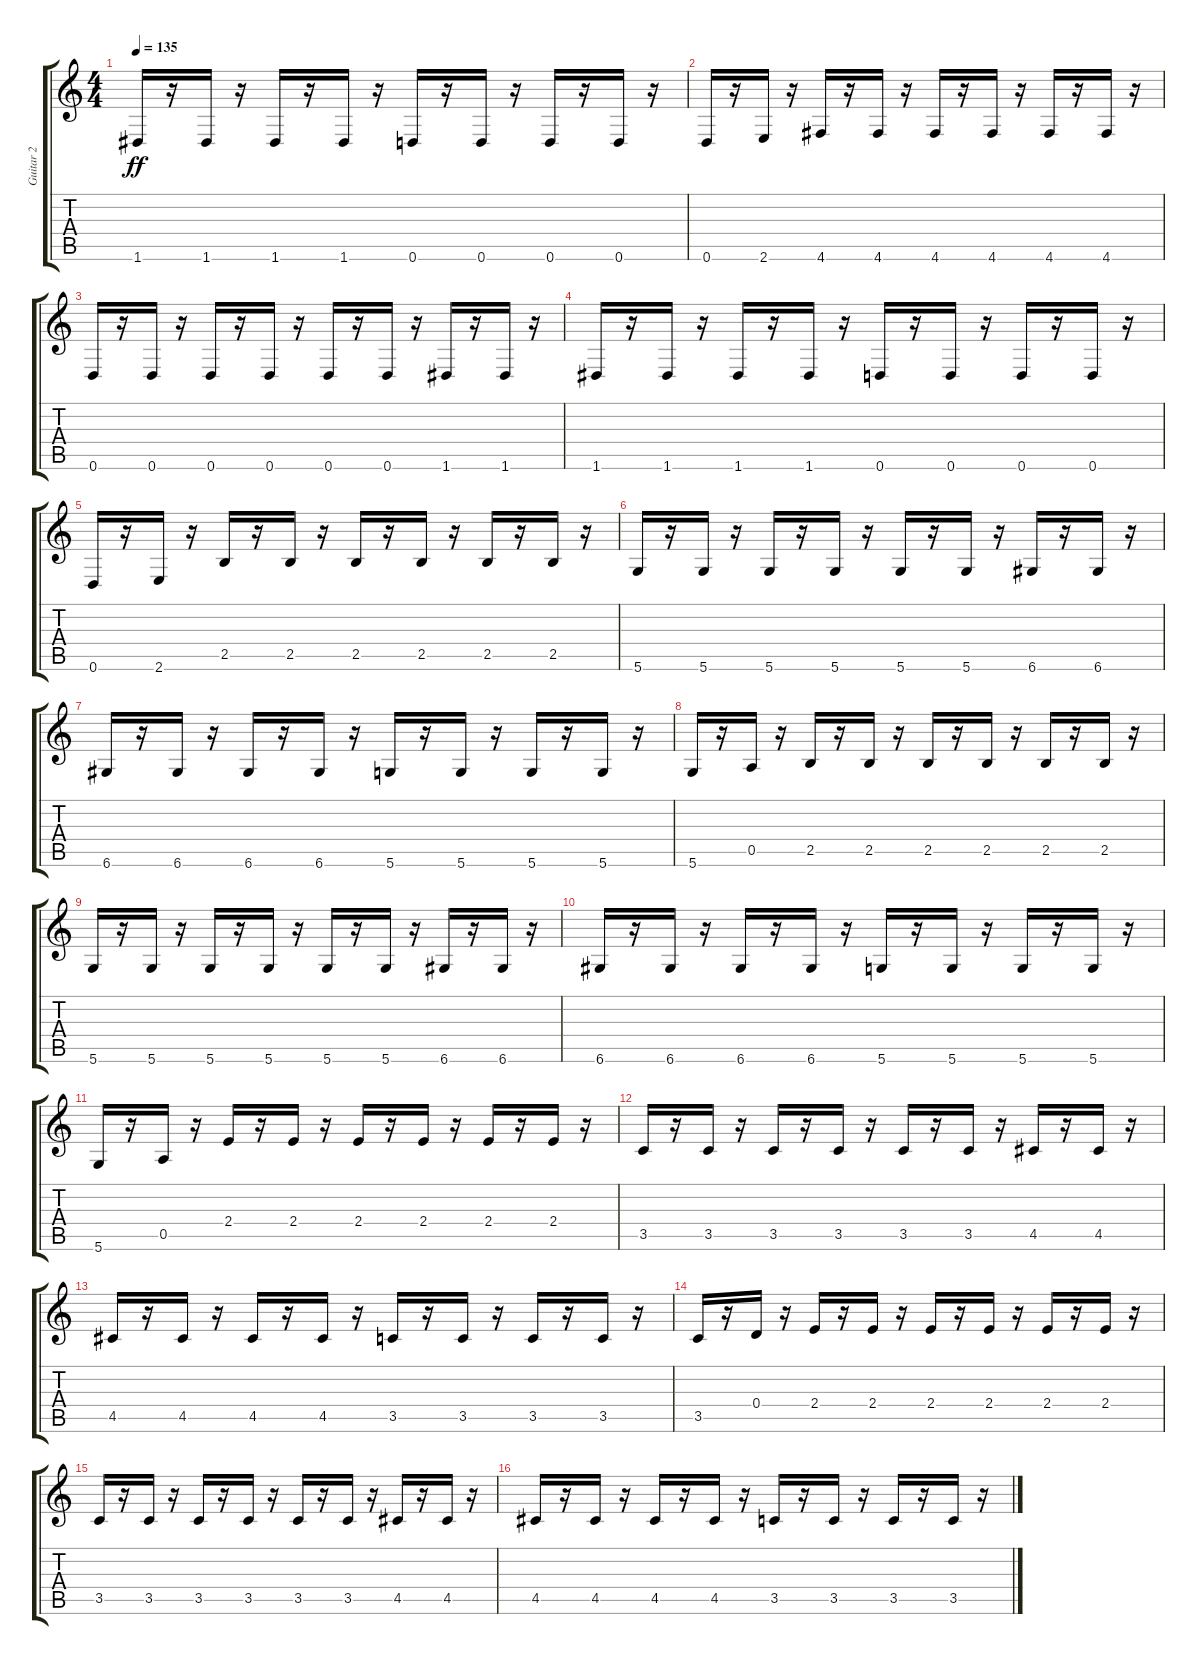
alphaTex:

\track ("Guitar 2" "Guitar 2") {instrument distortionguitar}
\staff {score tabs}
\tuning (E4 B3 G3 D3 A2 D2) {hide}
\ts (4 4)
\tempo 135
\clef g2
\ks c
1.6.16{dy ff} r.16 1.6.16 r.16 1.6.16 r.16 1.6.16 r.16 0.6.16 r.16 0.6.16 r.16 0.6.16 r.16 0.6.16 r.16 |
0.6.16 r.16 2.6.16 r.16 4.6.16 r.16 4.6.16 r.16 4.6.16 r.16 4.6.16 r.16 4.6.16 r.16 4.6.16 r.16 |
0.6.16 r.16 0.6.16 r.16 0.6.16 r.16 0.6.16 r.16 0.6.16 r.16 0.6.16 r.16 1.6.16 r.16 1.6.16 r.16 |
1.6.16 r.16 1.6.16 r.16 1.6.16 r.16 1.6.16 r.16 0.6.16 r.16 0.6.16 r.16 0.6.16 r.16 0.6.16 r.16 |
0.6.16 r.16 2.6.16 r.16 2.5.16 r.16 2.5.16 r.16 2.5.16 r.16 2.5.16 r.16 2.5.16 r.16 2.5.16 r.16 |
5.6.16 r.16 5.6.16 r.16 5.6.16 r.16 5.6.16 r.16 5.6.16 r.16 5.6.16 r.16 6.6.16 r.16 6.6.16 r.16 |
6.6.16 r.16 6.6.16 r.16 6.6.16 r.16 6.6.16 r.16 5.6.16 r.16 5.6.16 r.16 5.6.16 r.16 5.6.16 r.16 |
5.6.16 r.16 0.5.16 r.16 2.5.16 r.16 2.5.16 r.16 2.5.16 r.16 2.5.16 r.16 2.5.16 r.16 2.5.16 r.16 |
5.6.16 r.16 5.6.16 r.16 5.6.16 r.16 5.6.16 r.16 5.6.16 r.16 5.6.16 r.16 6.6.16 r.16 6.6.16 r.16 |
6.6.16 r.16 6.6.16 r.16 6.6.16 r.16 6.6.16 r.16 5.6.16 r.16 5.6.16 r.16 5.6.16 r.16 5.6.16 r.16 |
5.6.16 r.16 0.5.16 r.16 2.4.16 r.16 2.4.16 r.16 2.4.16 r.16 2.4.16 r.16 2.4.16 r.16 2.4.16 r.16 |
3.5.16 r.16 3.5.16 r.16 3.5.16 r.16 3.5.16 r.16 3.5.16 r.16 3.5.16 r.16 4.5.16 r.16 4.5.16 r.16 |
4.5.16 r.16 4.5.16 r.16 4.5.16 r.16 4.5.16 r.16 3.5.16 r.16 3.5.16 r.16 3.5.16 r.16 3.5.16 r.16 |
3.5.16 r.16 0.4.16 r.16 2.4.16 r.16 2.4.16 r.16 2.4.16 r.16 2.4.16 r.16 2.4.16 r.16 2.4.16 r.16 |
3.5.16 r.16 3.5.16 r.16 3.5.16 r.16 3.5.16 r.16 3.5.16 r.16 3.5.16 r.16 4.5.16 r.16 4.5.16 r.16 |
4.5.16 r.16 4.5.16 r.16 4.5.16 r.16 4.5.16 r.16 3.5.16 r.16 3.5.16 r.16 3.5.16 r.16 3.5.16 r.16
